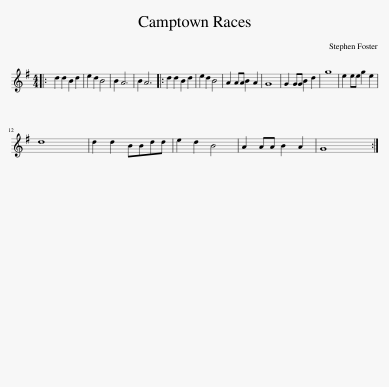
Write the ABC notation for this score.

X:1
L:1/8
M:4/4
I:linebreak $
K:G
V:1 treble
V:1
|: d2 d2 B2 d2 | e2 d2 B4 | B2 A6 | B2 A6 |: d2 d2 B2 d2 | %5
 e2 d2 B4 | A2 AA B2 A2 | G8 | G2 GG B2 d2 | g8 | %10
 e2 ee g2 e2 |$ d8 | d2 d2 BBdd | e2 d2 B4 | A2 AA B2 A2 | %15
 G8 :| %16
